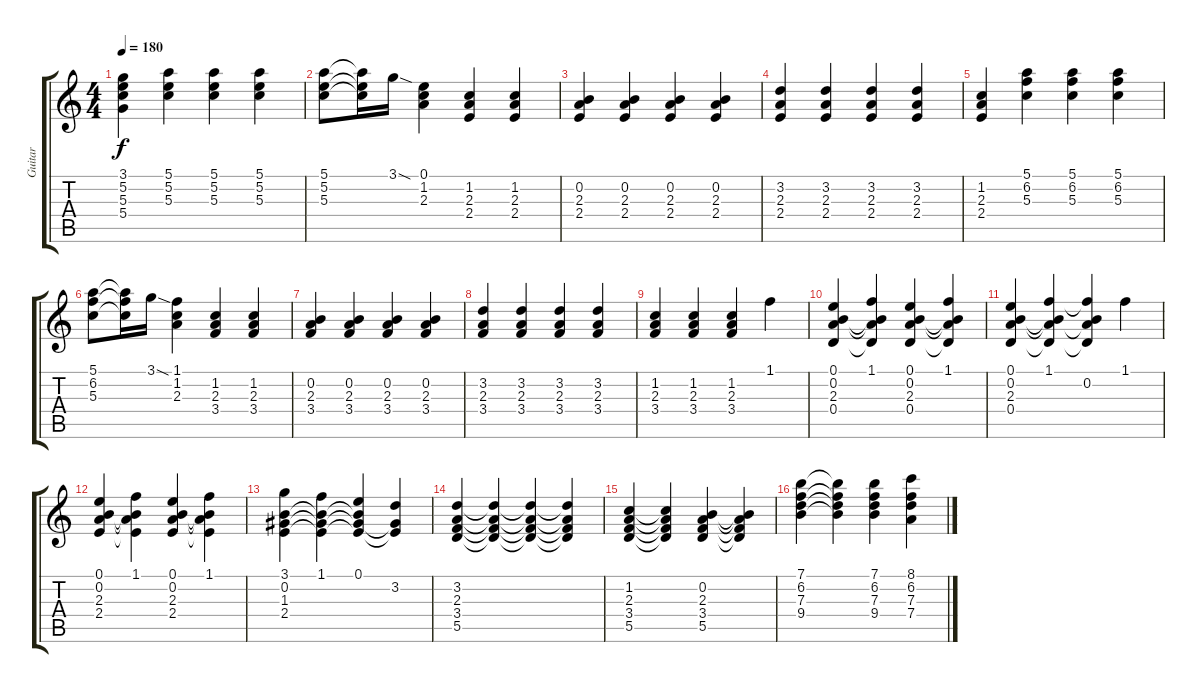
\track ("Guitar" "Guitar") {instrument acousticguitarnylon}
\staff {score tabs}
\tuning (E4 B3 G3 D3 A2 E2) {hide}
\ts (4 4)
\tempo 180
\clef g2
\ks c
(3.1{t} 5.2 5.3 5.4).4{dy f} (5.1 5.2 5.3).4 (5.1 5.2 5.3).4 (5.1 5.2 5.3).4 |
(5.1 5.2 5.3).8 (5.1{t} 5.2{t} 5.3{t}).16 3.1{sod}.16 (0.1 1.2 2.3).4 (1.2 2.3 2.4).4 (1.2 2.3 2.4).4 |
(0.2 2.3 2.4).4 (0.2 2.3 2.4).4 (0.2 2.3 2.4).4 (0.2 2.3 2.4).4 |
(3.2 2.3 2.4).4 (3.2 2.3 2.4).4 (3.2 2.3 2.4).4 (3.2 2.3 2.4).4 |
(1.2 2.3 2.4).4 (5.1 6.2 5.3).4 (5.1 6.2 5.3).4 (5.1 6.2 5.3).4 |
(5.1 6.2 5.3).8 (5.1{t} 6.2{t} 5.3{t}).16 3.1{sod}.16 (1.1 1.2 2.3).4 (1.2 2.3 3.4).4 (1.2 2.3 3.4).4 |
(0.2 2.3 3.4).4 (0.2 2.3 3.4).4 (0.2 2.3 3.4).4 (0.2 2.3 3.4).4 |
(3.2 2.3 3.4).4 (3.2 2.3 3.4).4 (3.2 2.3 3.4).4 (3.2 2.3 3.4).4 |
(1.2 2.3 3.4).4 (1.2 2.3 3.4).4 (1.2 2.3 3.4).4 1.1.4 |
(0.1 0.2 2.3 0.4).4 (1.1 0.2{t} 2.3{t} 0.4{t}).4 (0.1 0.2 2.3 0.4).4 (1.1 0.2{t} 2.3{t} 0.4{t}).4 |
(0.1 0.2 2.3 0.4).4 (1.1 0.2{t} 2.3{t} 0.4{t}).4 (1.1{t} 0.2 2.3{t} 0.4{t}).4 1.1.4 |
(0.1 0.2 2.3 2.4).4 (1.1 0.2{t} 2.3{t} 2.4{t}).4 (0.1 0.2 2.3 2.4).4 (1.1 0.2{t} 2.3{t} 2.4{t}).4 |
(3.1 0.2 1.3 2.4).4 (1.1 0.2{t} 1.3{t} 2.4{t}).4 (0.1 0.2{t} 1.3{t} 2.4{t}).4 (3.2 1.3{t} 2.4{t}).4 |
(3.2 2.3 3.4 5.5).4 (3.2{t} 2.3{t} 3.4{t} 5.5{t}).4 (3.2{t} 2.3{t} 3.4{t} 5.5{t}).4 (3.2{t} 2.3{t} 3.4{t} 5.5{t}).4 |
(1.2 2.3 3.4 5.5).4 (1.2{t} 2.3{t} 3.4{t} 5.5{t}).4 (0.2 2.3 3.4 5.5).4 (0.2{t} 2.3{t} 3.4{t} 5.5{t}).4 |
(7.1 6.2 7.3 9.4).4 (7.1{t} 6.2{t} 7.3{t} 9.4{t}).4 (7.1 6.2 7.3 9.4).4 (8.1 6.2 7.3 7.4).4
